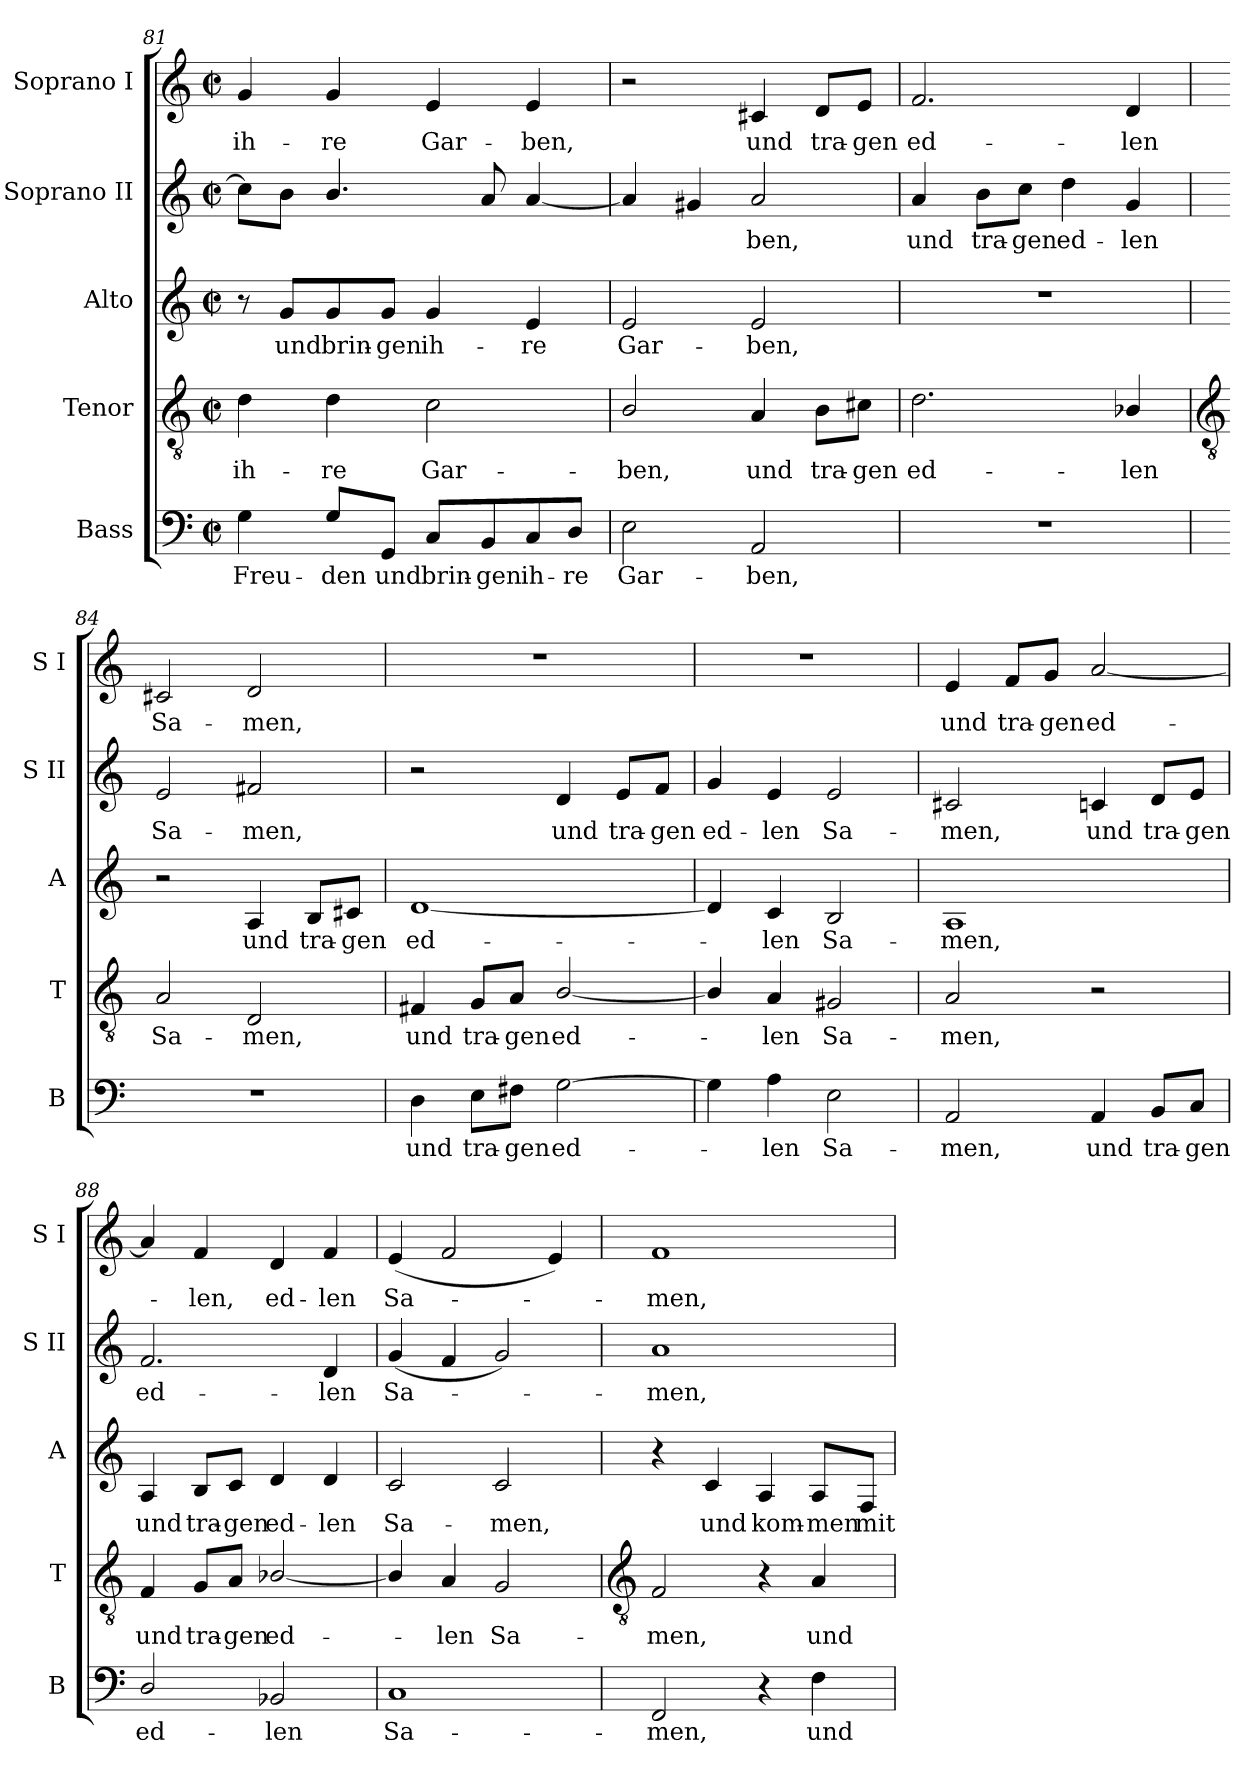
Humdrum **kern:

**kern	**text	**kern	**text	**kern	**text	**kern	**text	**kern	**text
*part5	*part5	*part4	*part4	*part3	*part3	*part2	*part2	*part1	*part1
*staff5	*staff5	*staff4	*staff4	*staff3	*staff3	*staff2	*staff2	*staff1	*staff1
*I"Bass	*	*I"Tenor	*	*I"Alto	*	*I"Soprano II	*	*I"Soprano I	*
*I'B	*	*I'T	*	*I'A	*	*I'S II	*	*I'S I	*
*clefF4	*	*clefGv2	*	*clefG2	*	*clefG2	*	*clefG2	*
*k[]	*	*k[]	*	*k[]	*	*k[]	*	*k[]	*
*C:	*	*C:	*	*C:	*	*C:	*	*C:	*
*M2/2	*	*M2/2	*	*M2/2	*	*M2/2	*	*M2/2	*
*met(c|)	*	*met(c|)	*	*met(c|)	*	*met(c|)	*	*met(c|)	*
=81	=81	=81	=81	=81	=81	=81	=81	=81	=81
!	!LO:LY:b	!	!LO:LY:b	!	!	!	!	!	!LO:LY:b
4G	Freu-	4d	ih-	8r	.	8cc\L]	.	4g	ih-
!	!	!	!	!	!LO:LY:b	!	!	!	!
.	.	.	.	8g/L	und	8b\J	.	.	.
!	!LO:LY:b	!	!LO:LY:b	!	!LO:LY:b	!	!	!	!LO:LY:b
8G/L	-den	4d	-re	8g/	brin-	4.b/	.	4g	-re
!	!LO:LY:b	!	!	!	!LO:LY:b	!	!	!	!
8GG/J	und	.	.	8g/J	-gen	.	.	.	.
!	!LO:LY:b	!	!LO:LY:b	!	!LO:LY:b	!	!	!	!LO:LY:b
8C/L	brin-	2c	Gar-	4g	ih-	.	.	4e	Gar-
!	!LO:LY:b	!	!	!	!	!	!	!	!
8BB/	-gen	.	.	.	.	8a	.	.	.
!	!LO:LY:b	!	!	!	!LO:LY:b	!	!	!	!LO:LY:b
8C/	ih-	.	.	4e	-re	[4a	.	4e	-ben,
!	!LO:LY:b	!	!	!	!	!	!	!	!
8D/J	-re	.	.	.	.	.	.	.	.
=82	=82	=82	=82	=82	=82	=82	=82	=82	=82
!	!LO:LY:b	!	!LO:LY:b	!	!LO:LY:b	!	!	!	!
2E	Gar-	2B/	-ben,	2e	Gar-	4a]	.	2r	.
.	.	.	.	.	.	4g#X	.	.	.
!	!LO:LY:b	!	!LO:LY:b	!	!LO:LY:b	!	!LO:LY:b	!	!LO:LY:b
2AA	-ben,	4A	und	2e	-ben,	2a	ben,	4c#X	und
!	!	!	!LO:LY:b	!	!	!	!	!	!LO:LY:b
.	.	8B\L	tra-	.	.	.	.	8d/L	tra-
!	!	!	!LO:LY:b	!	!	!	!	!	!LO:LY:b
.	.	8c#X\J	-gen	.	.	.	.	8e/J	-gen
=83	=83	=83	=83	=83	=83	=83	=83	=83	=83
!	!	!	!LO:LY:b	!	!	!	!LO:LY:b	!	!LO:LY:b
1r	.	2.d	ed-	1r	.	4a	und	2.f	ed-
!	!	!	!	!	!	!	!LO:LY:b	!	!
.	.	.	.	.	.	8b\L	tra-	.	.
!	!	!	!	!	!	!	!LO:LY:b	!	!
.	.	.	.	.	.	8cc\J	-gen	.	.
!	!	!	!	!	!	!	!LO:LY:b	!	!
.	.	.	.	.	.	4dd	ed-	.	.
!	!	!	!LO:LY:b	!	!	!	!LO:LY:b	!	!LO:LY:b
.	.	4B-X/	-len	.	.	4g	-len	4d	-len
!!LO:LB:g=z
=84	=84	=84	=84	=84	=84	=84	=84	=84	=84
*	*	*clefGv2	*	*	*	*	*	*	*
!	!	!	!LO:LY:b	!	!	!	!LO:LY:b	!	!LO:LY:b
1r	.	2A	Sa-	2r	.	2e	Sa-	2c#X	Sa-
!	!	!	!LO:LY:b	!	!LO:LY:b	!	!LO:LY:b	!	!LO:LY:b
.	.	2D	-men,	4A	und	2f#X	-men,	2d	-men,
!	!	!	!	!	!LO:LY:b	!	!	!	!
.	.	.	.	8B/L	tra-	.	.	.	.
!	!	!	!	!	!LO:LY:b	!	!	!	!
.	.	.	.	8c#X/J	-gen	.	.	.	.
=85	=85	=85	=85	=85	=85	=85	=85	=85	=85
!	!LO:LY:b	!	!LO:LY:b	!	!LO:LY:b	!	!	!	!
4D	und	4F#X	und	[1d	ed-	2r	.	1r	.
!	!LO:LY:b	!	!LO:LY:b	!	!	!	!	!	!
8E\L	tra-	8G/L	tra-	.	.	.	.	.	.
!	!LO:LY:b	!	!LO:LY:b	!	!	!	!	!	!
8F#X\J	-gen	8A/J	-gen	.	.	.	.	.	.
!	!LO:LY:b	!	!LO:LY:b	!	!	!	!LO:LY:b	!	!
[2G	ed-	[2B/	ed-	.	.	4d	und	.	.
!	!	!	!	!	!	!	!LO:LY:b	!	!
.	.	.	.	.	.	8e/L	tra-	.	.
!	!	!	!	!	!	!	!LO:LY:b	!	!
.	.	.	.	.	.	8f/J	-gen	.	.
=86	=86	=86	=86	=86	=86	=86	=86	=86	=86
!	!	!	!	!	!	!	!LO:LY:b	!	!
4G]	.	4B/]	.	4d]	.	4g	ed-	1r	.
!	!LO:LY:b	!	!LO:LY:b	!	!LO:LY:b	!	!LO:LY:b	!	!
4A	len	4A	len	4c	len	4e	-len	.	.
!	!LO:LY:b	!	!LO:LY:b	!	!LO:LY:b	!	!LO:LY:b	!	!
2E	Sa-	2G#X	Sa-	2B	Sa-	2e	Sa-	.	.
=87	=87	=87	=87	=87	=87	=87	=87	=87	=87
!	!LO:LY:b	!	!LO:LY:b	!	!LO:LY:b	!	!LO:LY:b	!	!LO:LY:b
2AA	-men,	2A	-men,	1A	-men,	2c#X	-men,	4e	und
!	!	!	!	!	!	!	!	!	!LO:LY:b
.	.	.	.	.	.	.	.	8f/L	tra-
!	!	!	!	!	!	!	!	!	!LO:LY:b
.	.	.	.	.	.	.	.	8g/J	-gen
!	!LO:LY:b	!	!	!	!	!	!LO:LY:b	!	!LO:LY:b
4AA	und	2r	.	.	.	4cn	und	[2a	ed-
!	!LO:LY:b	!	!	!	!	!	!LO:LY:b	!	!
8BB/L	tra-	.	.	.	.	8d/L	tra-	.	.
!	!LO:LY:b	!	!	!	!	!	!LO:LY:b	!	!
8C/J	-gen	.	.	.	.	8e/J	-gen	.	.
=88	=88	=88	=88	=88	=88	=88	=88	=88	=88
!	!LO:LY:b	!	!LO:LY:b	!	!LO:LY:b	!	!LO:LY:b	!	!
2D/	ed-	4F	und	4A	und	2.f	ed-	4a]	.
!	!	!	!LO:LY:b	!	!LO:LY:b	!	!	!	!LO:LY:b
.	.	8G/L	tra-	8B/L	tra-	.	.	4f	len,
!	!	!	!LO:LY:b	!	!LO:LY:b	!	!	!	!
.	.	8A/J	-gen	8c/J	-gen	.	.	.	.
!	!LO:LY:b	!	!LO:LY:b	!	!LO:LY:b	!	!	!	!LO:LY:b
2BB-X	-len	[2B-X/	ed-	4d	ed-	.	.	4d	ed-
!	!	!	!	!	!LO:LY:b	!	!LO:LY:b	!	!LO:LY:b
.	.	.	.	4d	-len	4d	-len	4f	-len
=89	=89	=89	=89	=89	=89	=89	=89	=89	=89
!	!LO:LY:b	!	!	!	!LO:LY:b	!	!LO:LY:b	!	!LO:LY:b
1C	Sa-	4B-/]	.	2c	Sa-	(<4g	Sa-	(<4e	Sa-
!	!	!	!LO:LY:b	!	!	!	!	!	!
.	.	4A	len	.	.	4f	.	2f	.
!	!	!	!LO:LY:b	!	!LO:LY:b	!	!	!	!
.	.	2G	Sa-	2c	-men,	2g)	.	.	.
.	.	.	.	.	.	.	.	4e)	.
!!LO:LB:g=z
=90	=90	=90	=90	=90	=90	=90	=90	=90	=90
*	*	*clefGv2	*	*	*	*	*	*	*
!	!LO:LY:b	!	!LO:LY:b	!	!	!	!LO:LY:b	!	!LO:LY:b
2FF	-men,	2F	-men,	4r	.	1a	men,	1f	men,
!	!	!	!	!	!LO:LY:b	!	!	!	!
.	.	.	.	4c	und	.	.	.	.
!	!	!	!	!	!LO:LY:b	!	!	!	!
4r	.	4r	.	4A	kom-	.	.	.	.
!	!LO:LY:b	!	!LO:LY:b	!	!LO:LY:b	!	!	!	!
4F	und	4A	und	8A/L	-men	.	.	.	.
!	!	!	!	!	!LO:LY:b	!	!	!	!
.	.	.	.	8F/J	mit	.	.	.	.
=	=	=	=	=	=	=	=	=	=
*-	*-	*-	*-	*-	*-	*-	*-	*-	*-
